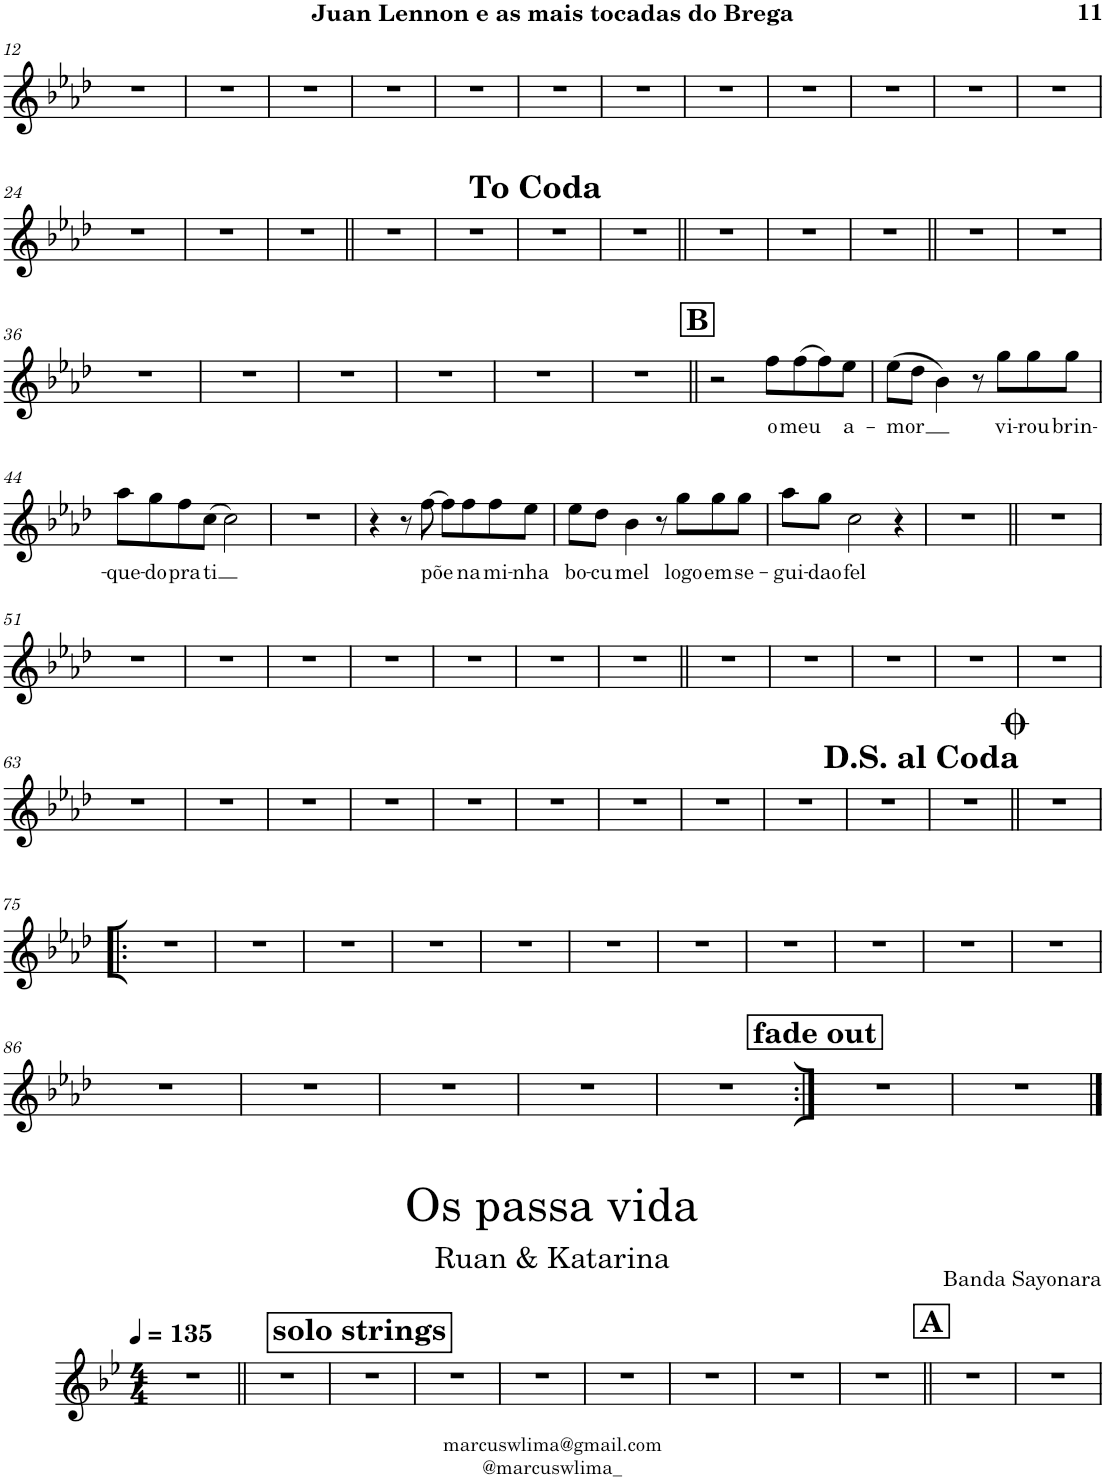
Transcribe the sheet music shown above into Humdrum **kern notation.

**kern	**text
*part1	*part1
*staff1	*staff1
*I"Voice	*
*I'Vo.	*
!!LO:PB:g=z
*clefG2	*
*k[b-e-a-d-]	*
*M4/4	*
=12	=12
1r	.
=13	=13
1r	.
=14	=14
1r	.
=15	=15
1r	.
=16	=16
1r	.
=17	=17
1r	.
=18	=18
1r	.
=19	=19
1r	.
=20	=20
1r	.
=21	=21
1r	.
=22	=22
1r	.
=23	=23
1r	.
!!LO:LB:g=z
=24	=24
1r	.
=25	=25
1r	.
=26	=26
1r	.
=27||	=27||
1r	.
=28	=28
1r	.
=29	=29
1r	.
!LO:TX:a:t=<b><font size="15"/>To Coda</b>	!
=30	=30
1r	.
=31||	=31||
1r	.
=32	=32
1r	.
=33	=33
1r	.
=34||	=34||
1r	.
=35	=35
1r	.
!!LO:LB:g=z
=36	=36
1r	.
=37	=37
1r	.
=38	=38
1r	.
=39	=39
1r	.
=40	=40
1r	.
=41	=41
1r	.
!!LO:REH:place=s1:a:B:cj:fs=14:t=B
=42||	=42||
2r	.
!	!LO:LY:b
8ff\L	o
!	!LO:LY:b
(8ff\	meu
8ff\)	.
!	!LO:LY:b
8ee-\J	a-
=43	=43
!	!LO:LY:b
(8ee-\L	-mor
8dd-\J	.
4b-\)	.
8r	.
!	!LO:LY:b
8gg\L	vi-
!	!LO:LY:b
8gg\	-rou
!	!LO:LY:b
8gg\J	brin-
!!LO:LB:g=z
=44	=44
!	!LO:LY:b
8aa-\L	-que-
!	!LO:LY:b
8gg\	-do
!	!LO:LY:b
8ff\	pra
!	!LO:LY:b
(8cc\J	ti
2cc\)	.
=45	=45
1r	.
=46	=46
4r	.
8r	.
!	!LO:LY:b
[8ff\	põe
8ff\L]	.
!	!LO:LY:b
8ff\	na
!	!LO:LY:b
8ff\	mi-
!	!LO:LY:b
8ee-\J	-nha
=47	=47
!	!LO:LY:b
8ee-\L	bo-
!	!LO:LY:b
8dd-\J	-cu
!	!LO:LY:b
4b-\	mel
8r	.
!	!LO:LY:b
8gg\L	logo
!	!LO:LY:b
8gg\	em
!	!LO:LY:b
8gg\J	se-
=48	=48
!	!LO:LY:b
8aa-\L	-gui-
!	!LO:LY:b
8gg\J	-dao
!	!LO:LY:b
2cc\	fel
4r	.
=49	=49
1r	.
=50||	=50||
1r	.
!!LO:LB:g=z
=51	=51
1r	.
=52	=52
1r	.
=53	=53
1r	.
=54	=54
1r	.
=55	=55
1r	.
=56	=56
1r	.
=57	=57
1r	.
=58||	=58||
1r	.
=59	=59
1r	.
=60	=60
1r	.
=61	=61
1r	.
=62	=62
1r	.
!!LO:LB:g=z
=63	=63
1r	.
=64	=64
1r	.
=65	=65
1r	.
=66	=66
1r	.
=67	=67
1r	.
=68	=68
1r	.
=69	=69
1r	.
=70	=70
1r	.
=71	=71
1r	.
=72	=72
1r	.
=73	=73
1r	.
!LO:TX:a:t=<b><font size="15"/>D.S. al Coda</b>	!
=74||	=74||
1r	.
!!LO:LB:g=z
=75!|:	=75!|:
1r	.
=76	=76
1r	.
=77	=77
1r	.
=78	=78
1r	.
=79	=79
1r	.
=80	=80
1r	.
=81	=81
1r	.
=82	=82
1r	.
=83	=83
1r	.
=84	=84
1r	.
=85	=85
1r	.
!!LO:LB:g=z
=86	=86
1r	.
=87	=87
1r	.
=88	=88
1r	.
=89	=89
1r	.
=90	=90
1r	.
!!LO:REH:place=s1:a:B:cj:fs=14:t=fade out
=91:|!	=91:|!
1r	.
=92	=92
1r	.
!!LO:LB:g=z
==1	==1
*k[b-e-]	*
*M4/4	*
*MM135	*
1r	.
!!LO:REH:place=s1:a:B:cj:fs=14:t=solo strings
=2||	=2||
1r	.
=3	=3
1r	.
=4	=4
1r	.
=5	=5
1r	.
=6	=6
1r	.
=7	=7
1r	.
=8	=8
1r	.
=9	=9
1r	.
!!LO:REH:place=s1:a:B:cj:fs=14:t=A
=10||	=10||
1r	.
=11	=11
1r	.
=	=
*-	*-
